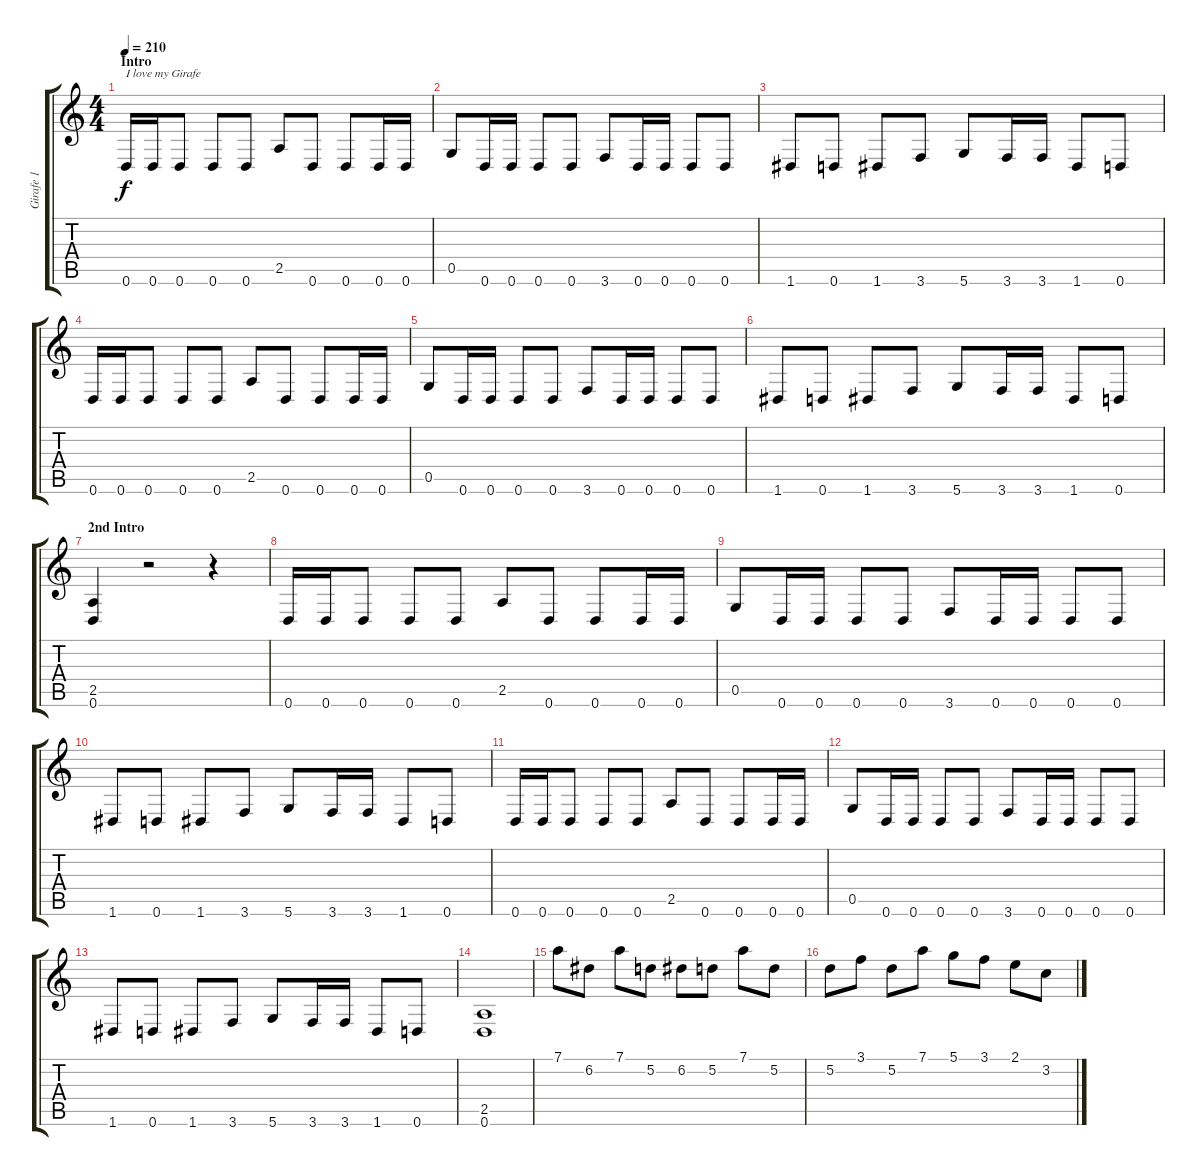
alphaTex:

\track ("Girafe 1" "Girafe 1") {instrument distortionguitar}
\staff {score tabs}
\tuning (D4 A3 F3 C3 G2 D2) {hide}
\ts (4 4)
\section ("" "Intro")
\tempo 210
\clef g2
\ks c
0.6.16{txt "I love my Girafe" dy f instrument distortionguitar} 0.6.16 0.6.8 0.6.8 0.6.8 2.5.8 0.6.8 0.6.8 0.6.16 0.6.16 |
0.5.8 0.6.16 0.6.16 0.6.8 0.6.8 3.6.8 0.6.16 0.6.16 0.6.8 0.6.8 |
1.6.8 0.6.8 1.6.8 3.6.8 5.6.8 3.6.16 3.6.16 1.6.8 0.6.8 |
0.6.16 0.6.16 0.6.8 0.6.8 0.6.8 2.5.8 0.6.8 0.6.8 0.6.16 0.6.16 |
0.5.8 0.6.16 0.6.16 0.6.8 0.6.8 3.6.8 0.6.16 0.6.16 0.6.8 0.6.8 |
1.6.8 0.6.8 1.6.8 3.6.8 5.6.8 3.6.16 3.6.16 1.6.8 0.6.8 |
\section ("" "2nd Intro")
(2.5 0.6).4 r.2 r.4 |
0.6.16 0.6.16 0.6.8 0.6.8 0.6.8 2.5.8 0.6.8 0.6.8 0.6.16 0.6.16 |
0.5.8 0.6.16 0.6.16 0.6.8 0.6.8 3.6.8 0.6.16 0.6.16 0.6.8 0.6.8 |
1.6.8 0.6.8 1.6.8 3.6.8 5.6.8 3.6.16 3.6.16 1.6.8 0.6.8 |
0.6.16 0.6.16 0.6.8 0.6.8 0.6.8 2.5.8 0.6.8 0.6.8 0.6.16 0.6.16 |
0.5.8 0.6.16 0.6.16 0.6.8 0.6.8 3.6.8 0.6.16 0.6.16 0.6.8 0.6.8 |
1.6.8 0.6.8 1.6.8 3.6.8 5.6.8 3.6.16 3.6.16 1.6.8 0.6.8 |
(2.5 0.6).1 |
7.1.8 6.2.8 7.1.8 5.2.8 6.2.8 5.2.8 7.1.8 5.2.8 |
5.2.8 3.1.8 5.2.8 7.1.8 5.1.8 3.1.8 2.1.8 3.2.8
